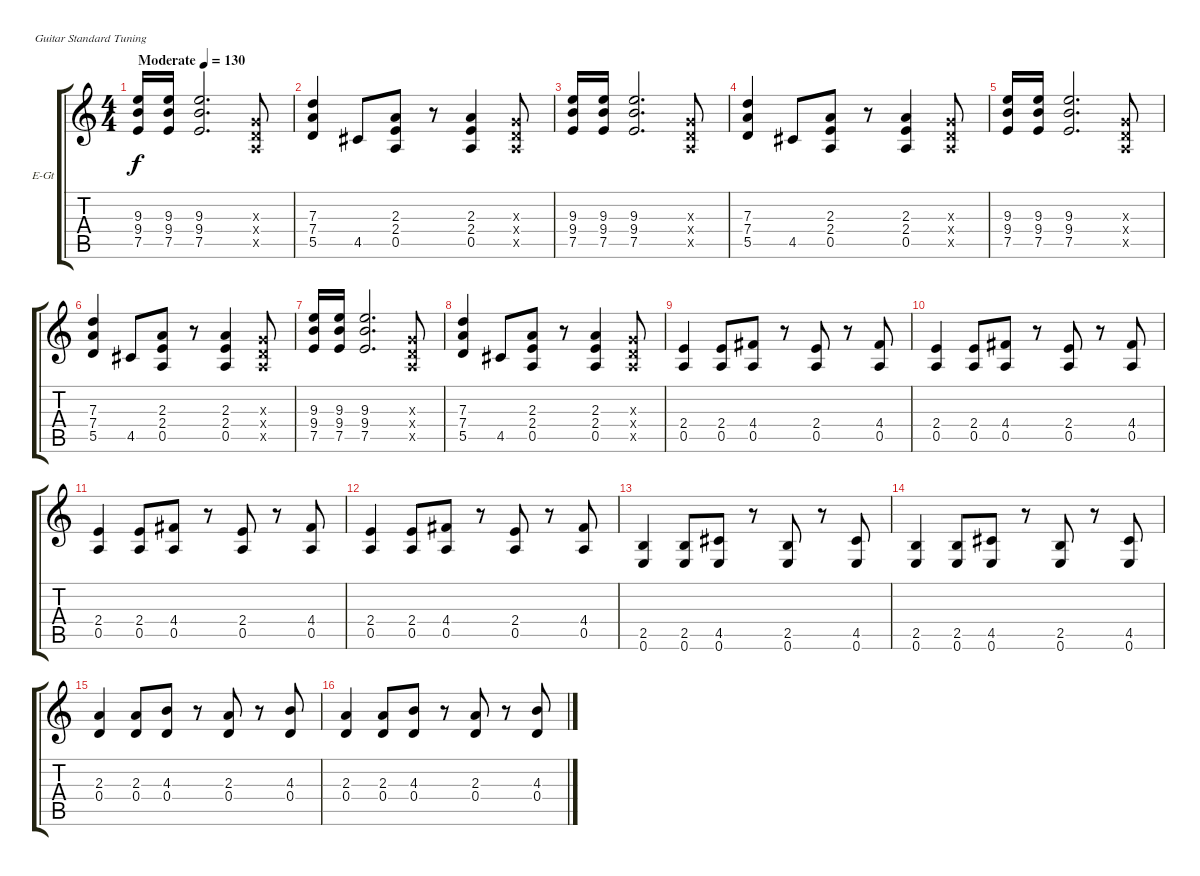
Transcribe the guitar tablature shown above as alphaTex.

\bracketExtendMode groupsimilarinstruments
\firstSystemTrackNameOrientation horizontal
\otherSystemsTrackNameOrientation horizontal
\track ("Utwór 2" "E-Gt") {instrument overdrivenguitar}
\staff {score tabs}
\tuning (E4 B3 G3 D3 A2 E2)
\ts (4 4)
\beaming (8 2 2 2 2)
\tempo (130 "Moderate")
\clef g2
\ks c
(9.3 9.4 7.5).16{dy f instrument overdrivenguitar} (9.3 9.4 7.5).16 (9.3 9.4 7.5).2{d} (0.3{x} 0.4{x} 0.5{x}).8 |
(7.3 7.4 5.5).4 4.5.8 (2.3 2.4 0.5).8 r.8 (2.3 2.4 0.5).4 (0.3{x} 0.4{x} 0.5{x}).8 |
(9.3 9.4 7.5).16 (9.3 9.4 7.5).16 (9.3 9.4 7.5).2{d} (0.3{x} 0.4{x} 0.5{x}).8 |
(7.3 7.4 5.5).4 4.5.8 (2.3 2.4 0.5).8 r.8 (2.3 2.4 0.5).4 (0.3{x} 0.4{x} 0.5{x}).8 |
(9.3 9.4 7.5).16 (9.3 9.4 7.5).16 (9.3 9.4 7.5).2{d} (0.3{x} 0.4{x} 0.5{x}).8 |
(7.3 7.4 5.5).4 4.5.8 (2.3 2.4 0.5).8 r.8 (2.3 2.4 0.5).4 (0.3{x} 0.4{x} 0.5{x}).8 |
(9.3 9.4 7.5).16 (9.3 9.4 7.5).16 (9.3 9.4 7.5).2{d} (0.3{x} 0.4{x} 0.5{x}).8 |
(7.3 7.4 5.5).4 4.5.8 (2.3 2.4 0.5).8 r.8 (2.3 2.4 0.5).4 (0.3{x} 0.4{x} 0.5{x}).8 |
(2.4 0.5).4 (2.4 0.5).8 (4.4 0.5).8 r.8 (2.4 0.5).8 r.8 (4.4 0.5).8 |
(2.4 0.5).4 (2.4 0.5).8 (4.4 0.5).8 r.8 (2.4 0.5).8 r.8 (4.4 0.5).8 |
(2.4 0.5).4 (2.4 0.5).8 (4.4 0.5).8 r.8 (2.4 0.5).8 r.8 (4.4 0.5).8 |
(2.4 0.5).4 (2.4 0.5).8 (4.4 0.5).8 r.8 (2.4 0.5).8 r.8 (4.4 0.5).8 |
(2.5 0.6).4 (2.5 0.6).8 (4.5 0.6).8 r.8 (2.5 0.6).8 r.8 (4.5 0.6).8 |
(2.5 0.6).4 (2.5 0.6).8 (4.5 0.6).8 r.8 (2.5 0.6).8 r.8 (4.5 0.6).8 |
(2.3 0.4).4 (2.3 0.4).8 (4.3 0.4).8 r.8 (2.3 0.4).8 r.8 (4.3 0.4).8 |
(2.3 0.4).4 (2.3 0.4).8 (4.3 0.4).8 r.8 (2.3 0.4).8 r.8 (4.3 0.4).8
